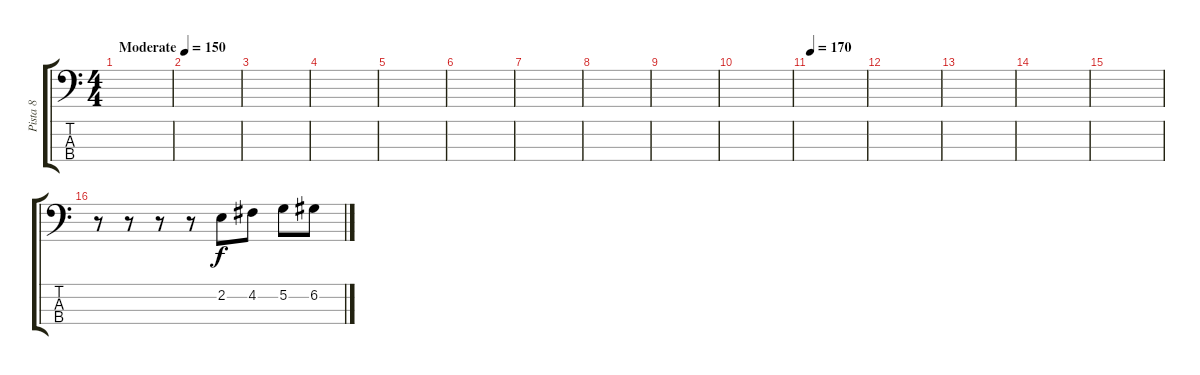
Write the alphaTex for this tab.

\track ("Pista 8" "Pista 8") {instrument distortionguitar}
\staff {score tabs}
\tuning (G2 D2 A1 E1) {hide}
\ts (4 4)
\tempo (150 "Moderate")
\clef f4
\ks c
|
|
|
|
|
|
|
|
|
|
\tempo 170
|
|
|
|
|
r.8 r.8 r.8 r.8 2.2.8 4.2.8 5.2.8 6.2.8
